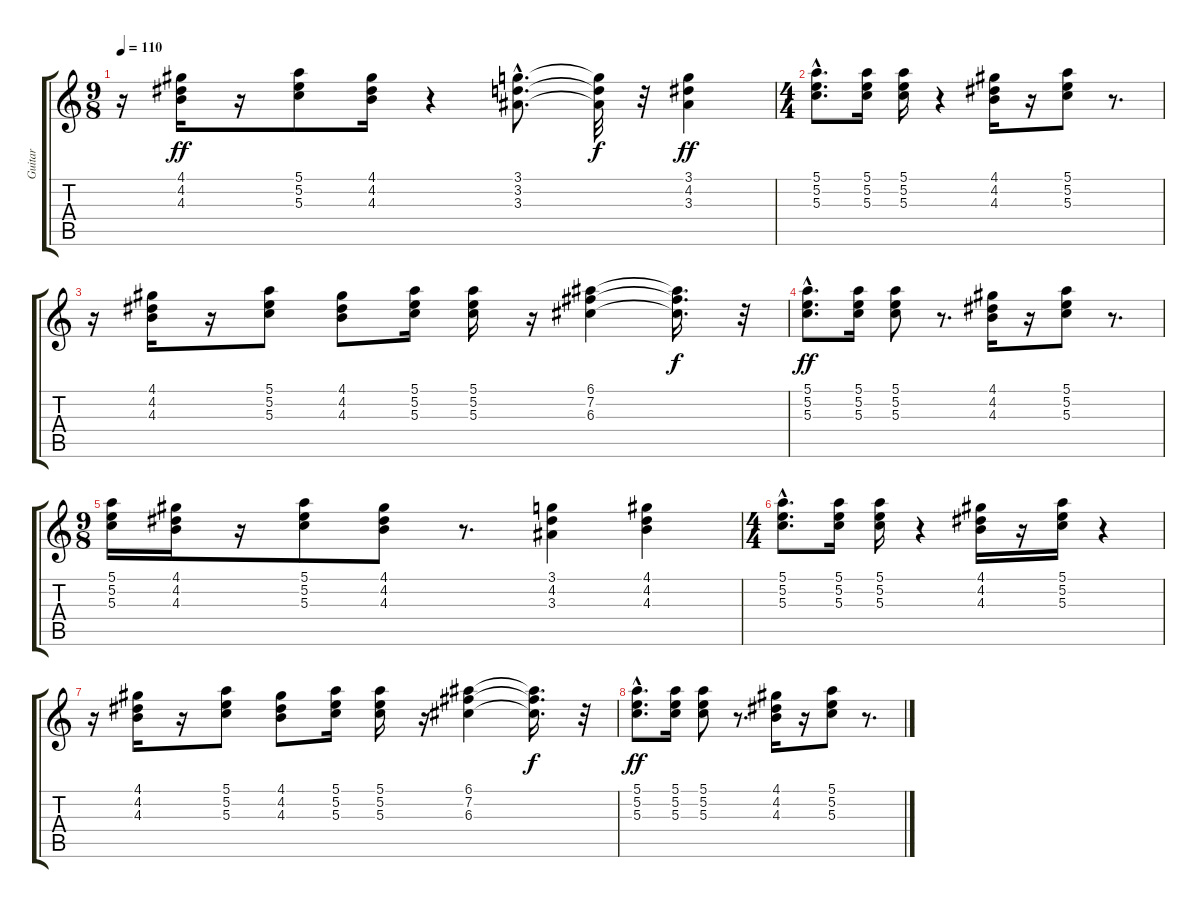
\track ("Guitar" "Guitar") {instrument electricguitarclean}
\staff {score tabs}
\tuning (E4 B3 G3 D3 A2 E2) {hide}
\ts (9 8)
\tempo 110
\clef g2
\ks c
r.16{dy ff} (4.1 4.2 4.3).16 r.16 (5.1 5.2 5.3).8 (4.1 4.2 4.3).16 r.4 (3.1{hac} 3.2{hac} 3.3{hac}).8{d} (3.1{t} 3.2{t} 3.3{t}).32{dy f} r.32 (3.1 4.2 3.3).4{dy ff} |
\ts (4 4)
(5.1{hac} 5.2{hac} 5.3{hac}).8{d} (5.1 5.2 5.3).16 (5.1 5.2 5.3).16 r.4 (4.1 4.2 4.3).16 r.16 (5.1 5.2 5.3).8 r.8{d} |
r.16 (4.1 4.2 4.3).16 r.16 (5.1 5.2 5.3).8 (4.1 4.2 4.3).8 (5.1 5.2 5.3).16 (5.1 5.2 5.3).16 r.16 (6.1 7.2 6.3).4 (6.1{t} 7.2{t} 6.3{t}).16{d dy f} r.32 |
(5.1{hac} 5.2{hac} 5.3{hac}).8{d dy ff} (5.1 5.2 5.3).16 (5.1 5.2 5.3).8 r.8{d} (4.1 4.2 4.3).16 r.16 (5.1 5.2 5.3).8 r.8{d} |
\ts (9 8)
(5.1 5.2 5.3).16 (4.1 4.2 4.3).16 r.16 (5.1 5.2 5.3).8 (4.1 4.2 4.3).8 r.8{d} (3.1 4.2 3.3).4 (4.1 4.2 4.3).4 |
\ts (4 4)
(5.1{hac} 5.2{hac} 5.3{hac}).8{d} (5.1 5.2 5.3).16 (5.1 5.2 5.3).16 r.4 (4.1 4.2 4.3).16 r.16 (5.1 5.2 5.3).16 r.4 |
r.16 (4.1 4.2 4.3).16 r.16 (5.1 5.2 5.3).8 (4.1 4.2 4.3).8 (5.1 5.2 5.3).16 (5.1 5.2 5.3).16 r.16 (6.1 7.2 6.3).4 (6.1{t} 7.2{t} 6.3{t}).16{d dy f} r.32 |
(5.1{hac} 5.2{hac} 5.3{hac}).8{d dy ff} (5.1 5.2 5.3).16 (5.1 5.2 5.3).8 r.8{d} (4.1 4.2 4.3).16 r.16 (5.1 5.2 5.3).8 r.8{d}
